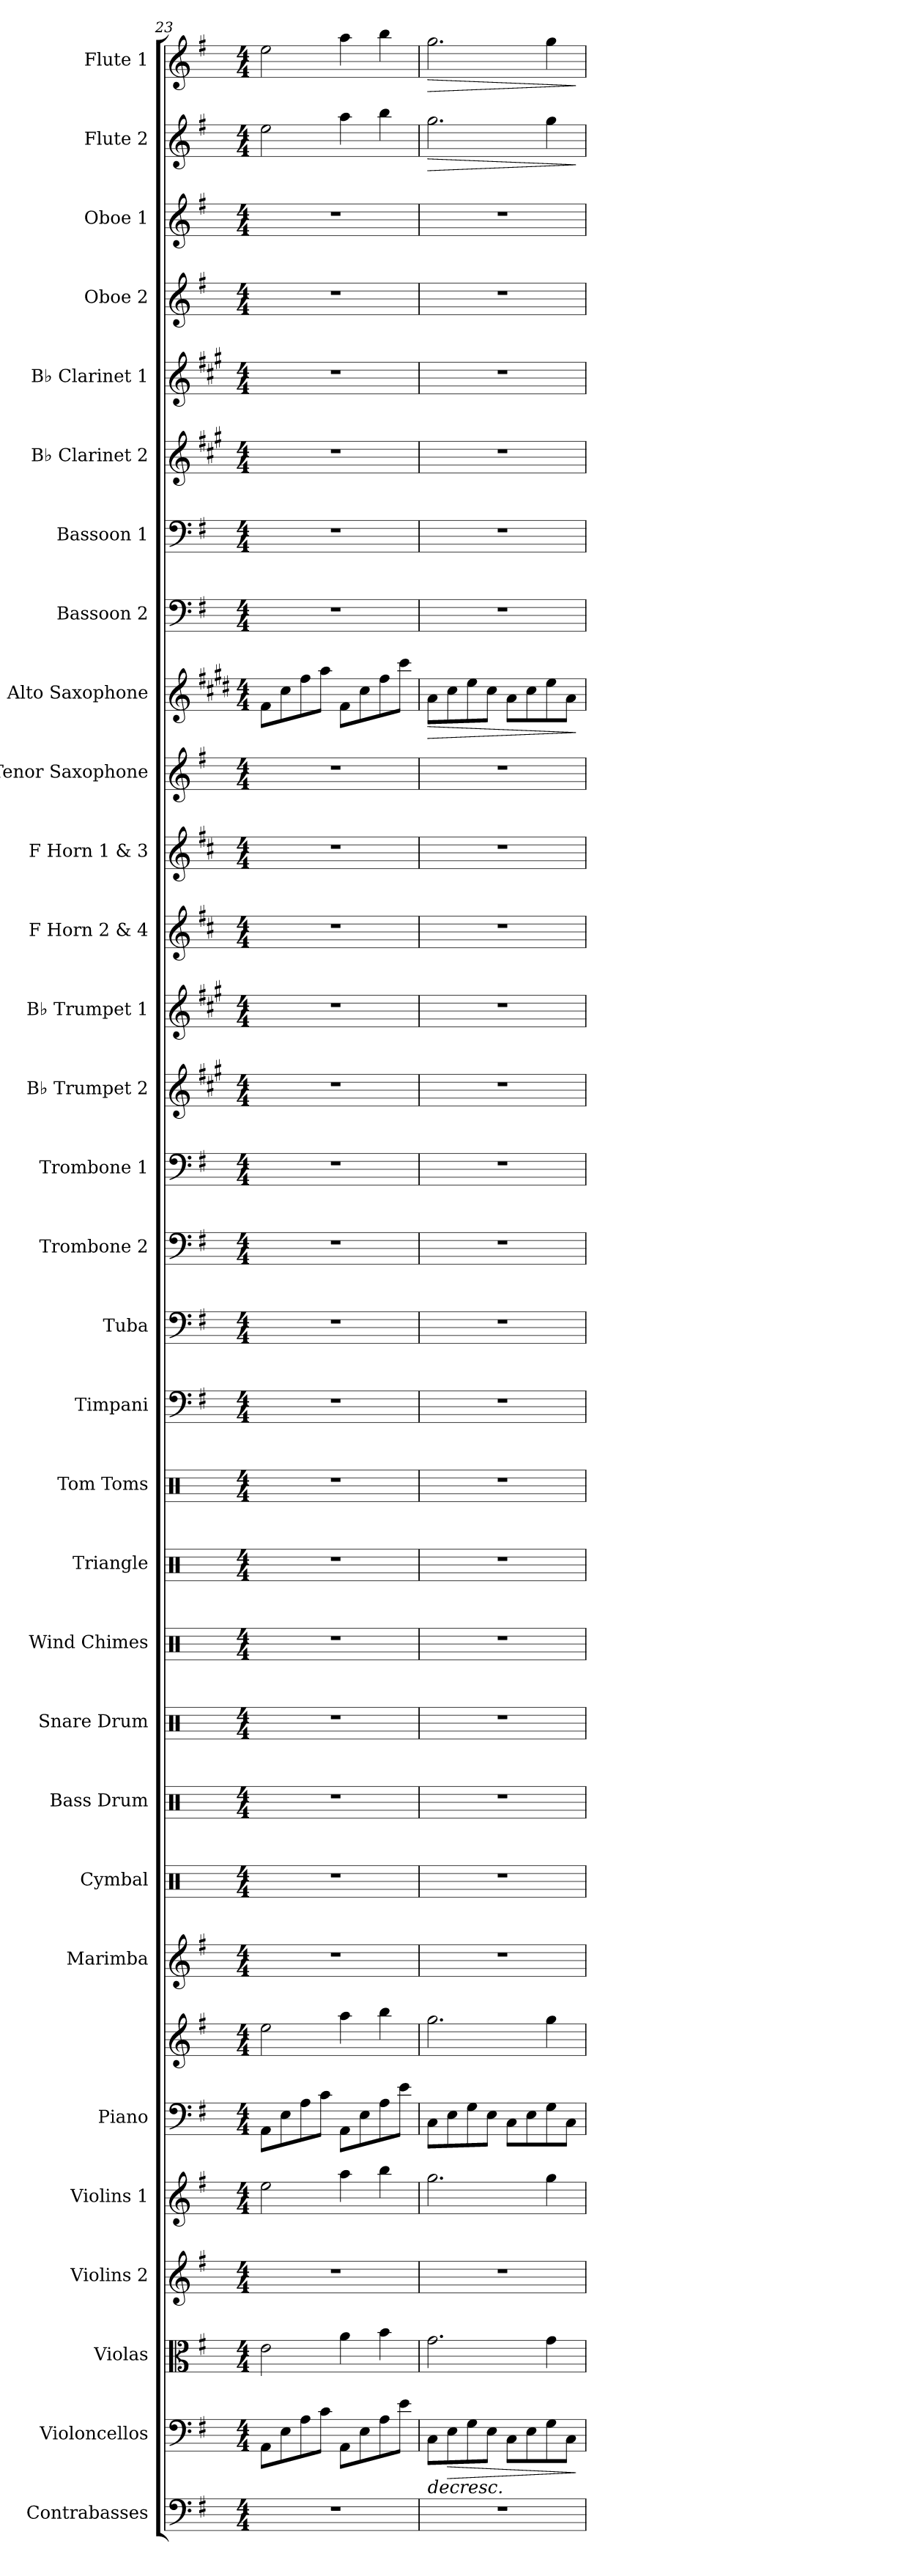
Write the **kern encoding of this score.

**kern	**kern	**dynam	**kern	**kern	**kern	**kern	**kern	**kern	**kern	**kern	**kern	**kern	**kern	**kern	**kern	**kern	**kern	**kern	**kern	**kern	**kern	**kern	**kern	**kern	**dynam	**kern	**kern	**kern	**kern	**kern	**kern	**kern	**dynam	**kern	**dynam
*part31	*part30	*part30	*part29	*part28	*part27	*part26	*part26	*part25	*part24	*part23	*part22	*part21	*part20	*part19	*part18	*part17	*part16	*part15	*part14	*part13	*part12	*part11	*part10	*part9	*part9	*part8	*part7	*part6	*part5	*part4	*part3	*part2	*part2	*part1	*part1
*staff32	*staff31	*staff31	*staff30	*staff29	*staff28	*staff27	*staff26	*staff25	*staff24	*staff23	*staff22	*staff21	*staff20	*staff19	*staff18	*staff17	*staff16	*staff15	*staff14	*staff13	*staff12	*staff11	*staff10	*staff9	*staff9	*staff8	*staff7	*staff6	*staff5	*staff4	*staff3	*staff2	*staff2	*staff1	*staff1
*I"Contrabasses	*I"Violoncellos	*	*I"Violas	*I"Violins 2	*I"Violins 1	*I"Piano	*	*I"Marimba	*I"Cymbal	*I"Bass Drum	*I"Snare Drum	*I"Wind Chimes	*I"Triangle	*I"Tom Toms	*I"Timpani	*I"Tuba	*I"Trombone 2	*I"Trombone 1	*I"B♭ Trumpet 2	*I"B♭ Trumpet 1	*I"F Horn 2 &amp; 4	*I"F Horn 1 &amp; 3	*I"Tenor Saxophone	*I"Alto Saxophone	*	*I"Bassoon 2	*I"Bassoon 1	*I"B♭ Clarinet 2	*I"B♭ Clarinet 1	*I"Oboe 2	*I"Oboe 1	*I"Flute 2	*	*I"Flute 1	*
*I'Cbs.	*I'Vcs.	*	*I'Vlas.	*I'Vlns. 2	*I'Vlns. 1	*I'Pno.	*	*I'Mrm.	*I'Cym.	*I'B. Dr.	*I'Sn. Dr.	*I'Wd. Ch.	*I'Trgl.	*I'Toms	*I'Timp.	*I'Tba.	*I'Tbn. 2	*I'Tbn. 1	*I'B♭ Tpt. 2	*I'B♭ Tpt. 1	*I'F Hn. 2 4	*I'F Hn. 1 3	*I'T. Sax.	*I'A. Sax.	*	*I'Bsn. 2	*I'Bsn. 1	*I'B♭ Cl. 2	*I'B♭ Cl. 1	*I'Ob. 2	*I'Ob. 1	*I'Fl. 2	*	*I'Fl. 1	*
!!LO:PB:g=z
*clefF4	*clefF4	*	*clefC3	*clefG2	*clefG2	*clefF4	*clefG2	*clefG2	*clefX	*clefX	*clefX	*clefX	*clefX	*clefX	*clefF4	*clefF4	*clefF4	*clefF4	*clefG2	*clefG2	*clefG2	*clefG2	*clefG2	*clefG2	*	*clefF4	*clefF4	*clefG2	*clefG2	*clefG2	*clefG2	*clefG2	*	*clefG2	*
*ITrd7c12	*	*	*	*	*	*	*	*	*	*	*	*	*	*	*	*	*	*	*ITrd1c2	*ITrd1c2	*ITrd4c7	*ITrd4c7	*ITrd8c14	*ITrd5c9	*	*	*	*ITrd1c2	*ITrd1c2	*	*	*	*	*	*
*k[f#]	*k[f#]	*	*k[f#]	*k[f#]	*k[f#]	*k[f#]	*k[f#]	*k[f#]	*k[]	*k[]	*k[]	*k[]	*k[]	*k[]	*k[f#]	*k[f#]	*k[f#]	*k[f#]	*k[f#]	*k[f#]	*k[f#]	*k[f#]	*k[f#]	*k[f#]	*	*k[f#]	*k[f#]	*k[f#]	*k[f#]	*k[f#]	*k[f#]	*k[f#]	*	*k[f#]	*
*M4/4	*M4/4	*	*M4/4	*M4/4	*M4/4	*M4/4	*M4/4	*M4/4	*M4/4	*M4/4	*M4/4	*M4/4	*M4/4	*M4/4	*M4/4	*M4/4	*M4/4	*M4/4	*M4/4	*M4/4	*M4/4	*M4/4	*M4/4	*M4/4	*	*M4/4	*M4/4	*M4/4	*M4/4	*M4/4	*M4/4	*M4/4	*	*M4/4	*
=23	=23	=23	=23	=23	=23	=23	=23	=23	=23	=23	=23	=23	=23	=23	=23	=23	=23	=23	=23	=23	=23	=23	=23	=23	=23	=23	=23	=23	=23	=23	=23	=23	=23	=23	=23
1r	8AA\L	.	2e\	1r	2ee\	8AA\L	2ee\	1r	1r	1r	1r	1r	1r	1r	1r	1r	1r	1r	1r	1r	1r	1r	1r	8A\L	.	1r	1r	1r	1r	1r	1r	2ee\	.	2ee\	.
.	8E\	.	.	.	.	8E\	.	.	.	.	.	.	.	.	.	.	.	.	.	.	.	.	.	8e\	.	.	.	.	.	.	.	.	.	.	.
.	8A\	.	.	.	.	8A\	.	.	.	.	.	.	.	.	.	.	.	.	.	.	.	.	.	8a\	.	.	.	.	.	.	.	.	.	.	.
.	8c\J	.	.	.	.	8c\J	.	.	.	.	.	.	.	.	.	.	.	.	.	.	.	.	.	8cc\J	.	.	.	.	.	.	.	.	.	.	.
.	8AA\L	.	4a\	.	4aa\	8AA\L	4aa\	.	.	.	.	.	.	.	.	.	.	.	.	.	.	.	.	8A\L	.	.	.	.	.	.	.	4aa\	.	4aa\	.
.	8E\	.	.	.	.	8E\	.	.	.	.	.	.	.	.	.	.	.	.	.	.	.	.	.	8e\	.	.	.	.	.	.	.	.	.	.	.
.	8A\	.	4b\	.	4bb\	8A\	4bb\	.	.	.	.	.	.	.	.	.	.	.	.	.	.	.	.	8a\	.	.	.	.	.	.	.	4bb\	.	4bb\	.
.	8e\J	.	.	.	.	8e\J	.	.	.	.	.	.	.	.	.	.	.	.	.	.	.	.	.	8ee\J	.	.	.	.	.	.	.	.	.	.	.
=24	=24	=24	=24	=24	=24	=24	=24	=24	=24	=24	=24	=24	=24	=24	=24	=24	=24	=24	=24	=24	=24	=24	=24	=24	=24	=24	=24	=24	=24	=24	=24	=24	=24	=24	=24
!	!	!LO:HP:b	!	!	!	!	!	!	!	!	!	!	!	!	!	!	!	!	!	!	!	!	!	!	!LO:HP:b	!	!	!	!	!	!	!	!LO:HP:b	!	!LO:HP:b
1r	8C\L	>	2.g\	1r	2.gg\	8C\L	2.gg\	1r	1r	1r	1r	1r	1r	1r	1r	1r	1r	1r	1r	1r	1r	1r	1r	8c\L	>	1r	1r	1r	1r	1r	1r	2.gg\	>	2.gg\	>
!	!	!LO:HP:b	!	!	!	!	!	!	!	!	!	!	!	!	!	!	!	!	!	!	!	!	!	!	!	!	!	!	!	!	!	!	!	!	!
.	8E\	>	.	.	.	8E\	.	.	.	.	.	.	.	.	.	.	.	.	.	.	.	.	.	8e\	.	.	.	.	.	.	.	.	.	.	.
.	8G\	.	.	.	.	8G\	.	.	.	.	.	.	.	.	.	.	.	.	.	.	.	.	.	8g\	.	.	.	.	.	.	.	.	.	.	.
.	8E\J	.	.	.	.	8E\J	.	.	.	.	.	.	.	.	.	.	.	.	.	.	.	.	.	8e\J	.	.	.	.	.	.	.	.	.	.	.
.	8C\L	.	.	.	.	8C\L	.	.	.	.	.	.	.	.	.	.	.	.	.	.	.	.	.	8c\L	.	.	.	.	.	.	.	.	.	.	.
.	8E\	.	.	.	.	8E\	.	.	.	.	.	.	.	.	.	.	.	.	.	.	.	.	.	8e\	.	.	.	.	.	.	.	.	.	.	.
.	8G\	.	4g\	.	4gg\	8G\	4gg\	.	.	.	.	.	.	.	.	.	.	.	.	.	.	.	.	8g\	.	.	.	.	.	.	.	4gg\	.	4gg\	.
.	8C\J	.	.	.	.	8C\J	.	.	.	.	.	.	.	.	.	.	.	.	.	.	.	.	.	8c\J	.	.	.	.	.	.	.	.	.	.	.
.	.	] ]	.	.	.	.	.	.	.	.	.	.	.	.	.	.	.	.	.	.	.	.	.	.	]	.	.	.	.	.	.	.	]	.	]
=	=	=	=	=	=	=	=	=	=	=	=	=	=	=	=	=	=	=	=	=	=	=	=	=	=	=	=	=	=	=	=	=	=	=	=
*-	*-	*-	*-	*-	*-	*-	*-	*-	*-	*-	*-	*-	*-	*-	*-	*-	*-	*-	*-	*-	*-	*-	*-	*-	*-	*-	*-	*-	*-	*-	*-	*-	*-	*-	*-
